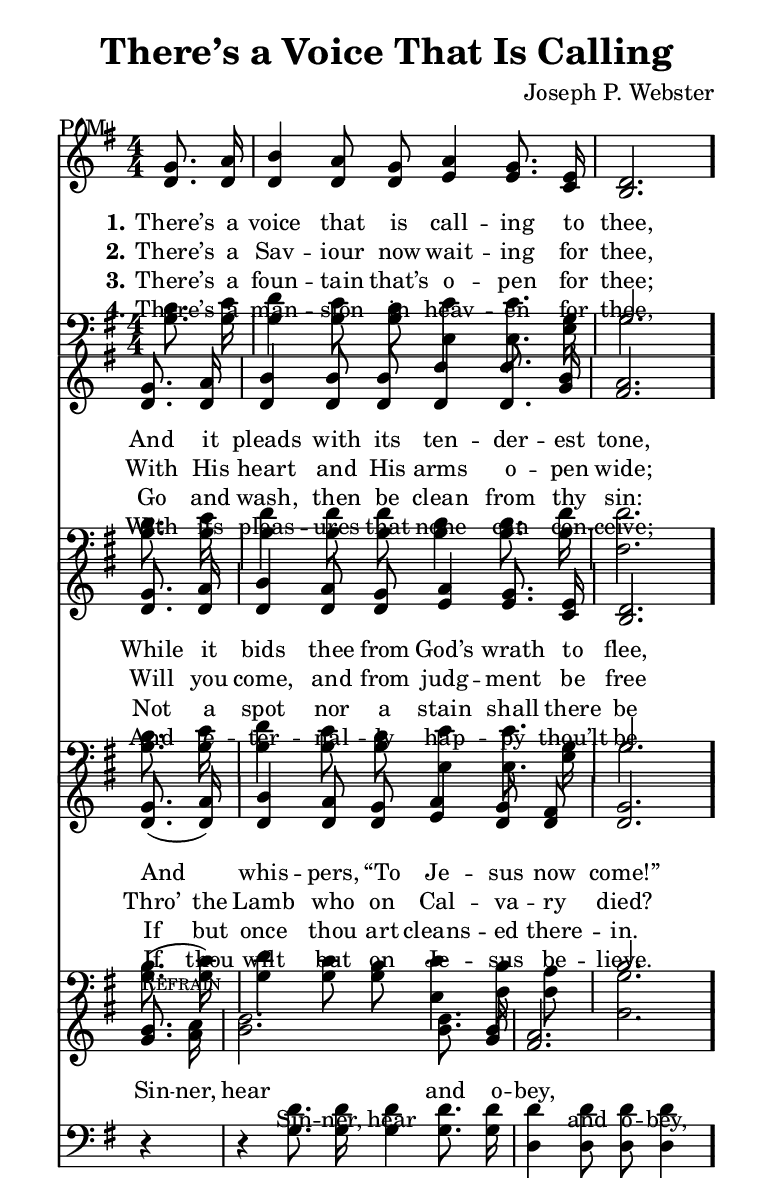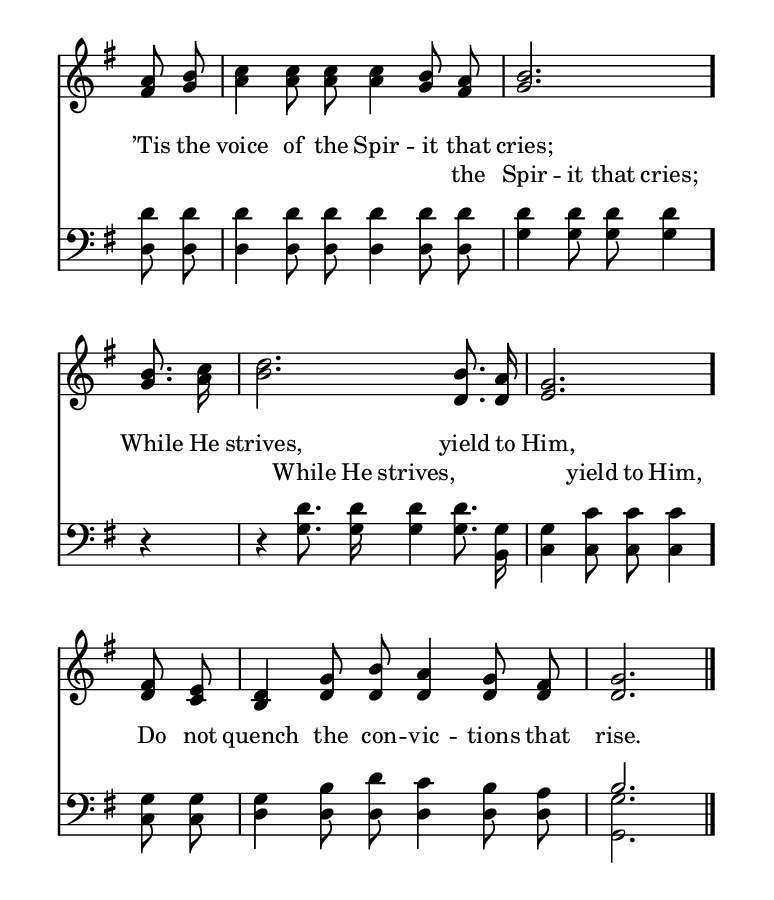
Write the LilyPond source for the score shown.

\include "common/global.ily"
\paper {
  \include "common/paper.ily"
  ragged-last-bottom = ##t
  system-count = 8
systems-per-page = 5

}

\header{
  %gospel
  hymnnumber = "126"
  title = "There’s a Voice That Is Calling" % see https://hymnary.org/text/theres_a_voice_that_is_calling_to_thee
  tunename = "Sweet Bye and Bye"
  meter = "P. M." % Little Flock has 9. 9. 9. 9. Anapaestic Irr.
  poet = ""
  composer = "Joseph P. Webster" % see https://hymnary.org/tune/theres_a_land_that_is_fairer_tha_webster
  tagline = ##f
}

% for fermata in MIDI
ta = { \tempo 4=80 }
tb = { \tempo 4=40 }

patternAA = { c8.  c16  | c4 c8 c8 c4 c8. c16 c2. }
patternAB = { c8.( c16) | c4 c8 c8 c4 c8  c8  c2. }

patternBA = { c8. c16 | c2. c8. c16 c2. }
patternBB = { c8 c8 | c4 c8 c8 c4 c8 c8 | c2. }

patternCA = { c4 | c4 c8. c16 c4 c8. c16 | c4 c8 c8 c4 }
patternCB = { c8 c8 | c4 c8 c8 c4 c8 c8 | c4 c8 c8 c4 }

global = {
  \include "common/overrides.ily"
  \override Staff.TimeSignature.style = #'numbered
  \time 4/4
  \override Score.MetronomeMark.transparent = ##t % hide all fermata changes too
  \ta
  \key g \major
  \partial 4
  \autoBeamOff
}

notesSoprano = {
\global
\relative c'' {

  \changePitch \patternAA { g a | b a g a g e | d }
  \changePitch \patternAA { g a | b b b d d b | a }
  \changePitch \patternAA { g a | b a g a g e | d }
  \changePitch \patternAB { g a | b a g a g fis | g }

  \eogbreak
  << s^\markup { \small \caps "Refrain" }
  \changePitch \patternBA { b c | d d b a } >>
  \changePitch \patternBB { a b | c c c c b a | b }
  \changePitch \patternBA { b c | d b a g }
  \changePitch \patternBB { fis e | d g b a g fis | g }

  \bar "|."

}
}

notesAlto = {
\global
\relative e' {

  \changePitch \patternAA { d d | d d d e e c | b }
  \changePitch \patternAA { d d | d d d d d g | fis }
  \changePitch \patternAA { d d | d d d e e c | b }
  \changePitch \patternAB { d d | d d d e d d | d }

  \changePitch \patternBA { g a | b b g | fis }
  \changePitch \patternBB { fis g | a a a a g fis | g }
  \changePitch \patternBA { g a | b d, d | e }
  \changePitch \patternBB { d c | b d d d d d | d }

}
}

notesTenor = {
\global
\relative a {

  \changePitch \patternAA { b c | d c b c c g | g }
  \changePitch \patternAA { b c | d d d b b d | d }
  \changePitch \patternAA { b c | d c b c c g | g }
  \changePitch \patternAB { b c | d c b c b a | b}

  \changePitch \patternCA { r | r d d d d d | d d d d }
  \changePitch \patternCB { d d | d d d d d d | d d d d }
  \changePitch \patternCA { r | r d d d d g, | g c c c }
  \changePitch \patternBB { g g | g b d c b a | b }

}
}

notesBass = {
\global
\relative f {

  \changePitch \patternAA { g g | g g g c, c e | g }
  \changePitch \patternAA { g g | g g g g g g | d }
  \changePitch \patternAA { g g | g g g c, c e | g }
  \changePitch \patternAB { g g | g g g c, d d | <g g,> }

  \changePitch \patternCA { r | r g g g g g | d d d d }
  \changePitch \patternCB { d d | d d d d d d | g g g g }
  \changePitch \patternCA { r | r g g g g b, | c c c c }
  \changePitch \patternBB { c c | d d d d d d | <g g,> }

}
}

Refrain = \lyricmode {

Sin -- ner, hear and o -- bey, \bar "."
’Tis the voice of the Spir -- it that cries; \bar "."
While He strives, yield to Him, \bar "."
Do not quench the con -- vic -- tions that rise. \bar "."

}

wordsA = \lyricmode {
\set stanza = "1."

There’s a voice that is call -- ing to thee, \bar "."
And it pleads with its ten -- der -- est tone, \bar "."
While it bids thee from God’s wrath to flee, \bar "."
And whis -- pers, “To Je -- sus now come!” \bar "."

}

wordsB = \lyricmode {
\set stanza = "2."

There’s a Sav -- iour now wait -- ing for thee,
With His heart and His arms o -- pen wide;
Will you come, and from judg -- ment be free
{ \mon } Thro’ the { \moff } Lamb who on Cal -- va -- ry died?

\Refrain

}

wordsC = \lyricmode {
\set stanza = "3."

There’s a foun -- tain that’s o -- pen for thee;
Go and wash, then be clean from thy sin:
Not a spot nor a stain shall there be
{ \mon } If but { \moff } once thou art cleans -- ed there -- in.

}

wordsD = \lyricmode {
\set stanza = "4."

There’s a man -- sion in heav -- en for thee,
With its pleas -- ures that none can con -- ceive;
And e -- ter -- nal -- ly hap -- py thou’lt be
{ \mon } If thou { \moff } wilt but on Je -- sus be -- lieve.

}

underWords = \lyricmode {

{ \repeat unfold 36 { \skip 4 } }
Sin -- ner, hear { \repeat unfold 3 { \skip 4 } } and o -- bey,
{ \repeat unfold 7 { \skip 4 } }
the Spir -- it that cries;
While He strives, { \repeat unfold 3 { \skip 4 } } yield to Him,

}

\score {
  \context ChoirStaff <<
    \context Staff = upper <<
      \set Staff.autoBeaming = ##f
      \set ChoirStaff.systemStartDelimiter = #'SystemStartBar
      \set ChoirStaff.printPartCombineTexts = ##f
      \partcombine #'(2 . 11) \notesSoprano \notesAlto
      \context NullVoice = sopranos { \voiceOne << \notesSoprano >> }
      \context Lyrics = one   \lyricsto sopranos \wordsA
      \context Lyrics = two   \lyricsto sopranos \wordsB
      \context Lyrics = three \lyricsto sopranos \wordsC
      \context Lyrics = four  \lyricsto sopranos \wordsD
    >>
    \context Staff = men <<
      \set Staff.autoBeaming = ##f
      \clef bass
      \set ChoirStaff.printPartCombineTexts = ##f
      \partcombine #'(2 . 11) \notesTenor \notesBass
      \context NullVoice = tenors { \voiceOne << \notesTenor >> }
    >>
    \context Lyrics = three \lyricsto tenors \underWords
  >>
  \layout {
    \include "common/layout.ily"
  }
  #(cond ((ly:get-option 'eog-midi-permitted) #{ \midi{
    \include "common/midi.ily"
  } #}))
}

\version "2.19.49"  % necessary for upgrading to future LilyPond versions.

% vi:set et ts=2 sw=2 ai nocindent syntax=lilypond:
